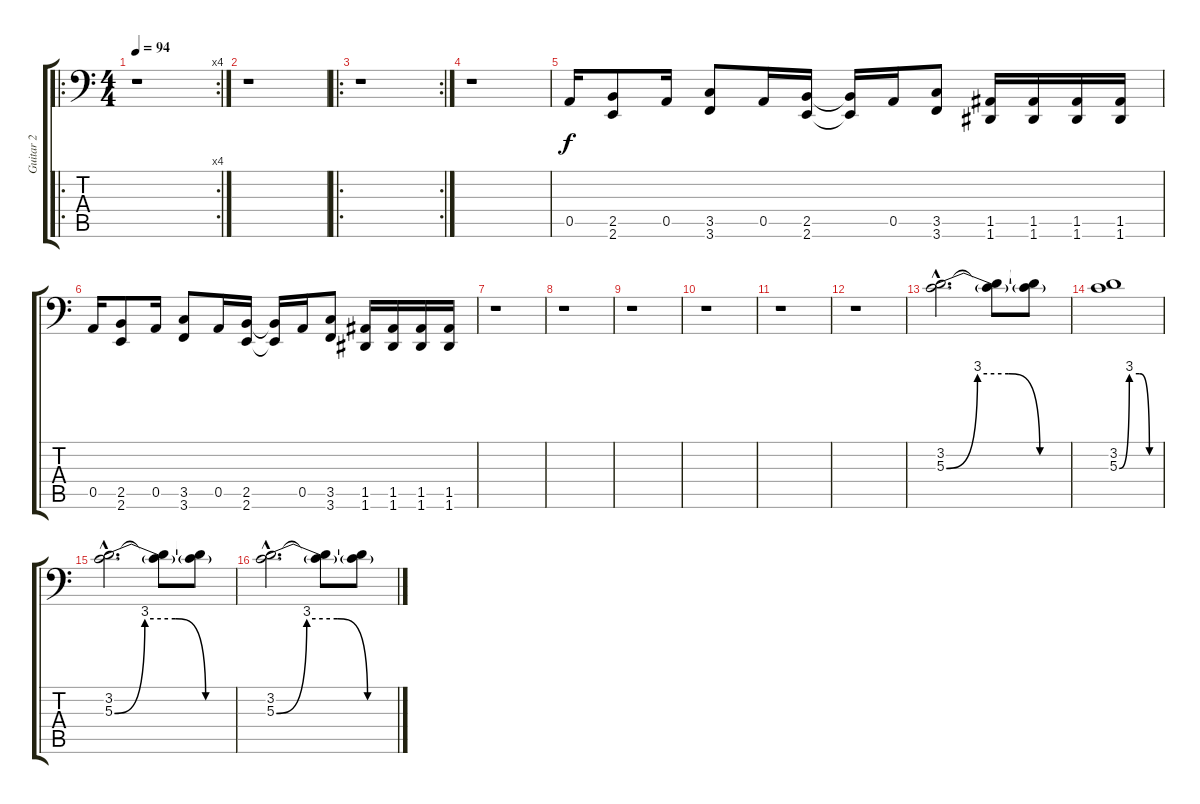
\track ("Guitar 2" "Guitar 2") {instrument distortionguitar}
\staff {score tabs}
\tuning (E3 B2 G2 D2 A1 D1) {hide}
\ro
\rc 4
\ts (4 4)
\tempo 94
\clef f4
\ks c
r.1{dy f} |
r.1 |
\ro
\rc 2
r.1 |
r.1 |
0.5.16 (2.5 2.6).8 0.5.16 (3.5 3.6).8 0.5.16 (2.5 2.6).16 (2.5{t} 2.6{t}).16 0.5.16 (3.5 3.6).8 (1.5 1.6).16 (1.5 1.6).16 (1.5 1.6).16 (1.5 1.6).16 |
0.5.16 (2.5 2.6).8 0.5.16 (3.5 3.6).8 0.5.16 (2.5 2.6).16 (2.5{t} 2.6{t}).16 0.5.16 (3.5 3.6).8 (1.5 1.6).16 (1.5 1.6).16 (1.5 1.6).16 (1.5 1.6).16 |
r.1 |
r.1 |
r.1 |
r.1 |
r.1 |
r.1 |
(3.2{hac} 5.3{be (custom 0 0 15 12 30 12 45 0 60 0) hac}).2{d} (3.2{t} 5.3{t}).8 (3.2{t} 5.3{t}).8 |
(3.2 5.3{be (custom 0 0 15 12 30 12 45 0 60 0)}).1 |
(3.2{hac} 5.3{be (custom 0 0 15 12 30 12 45 0 60 0) hac}).2{d} (3.2{t} 5.3{t}).8 (3.2{t} 5.3{t}).8 |
(3.2{hac} 5.3{be (custom 0 0 15 12 30 12 45 0 60 0) hac}).2{d} (3.2{t} 5.3{t}).8 (3.2{t} 5.3{t}).8
